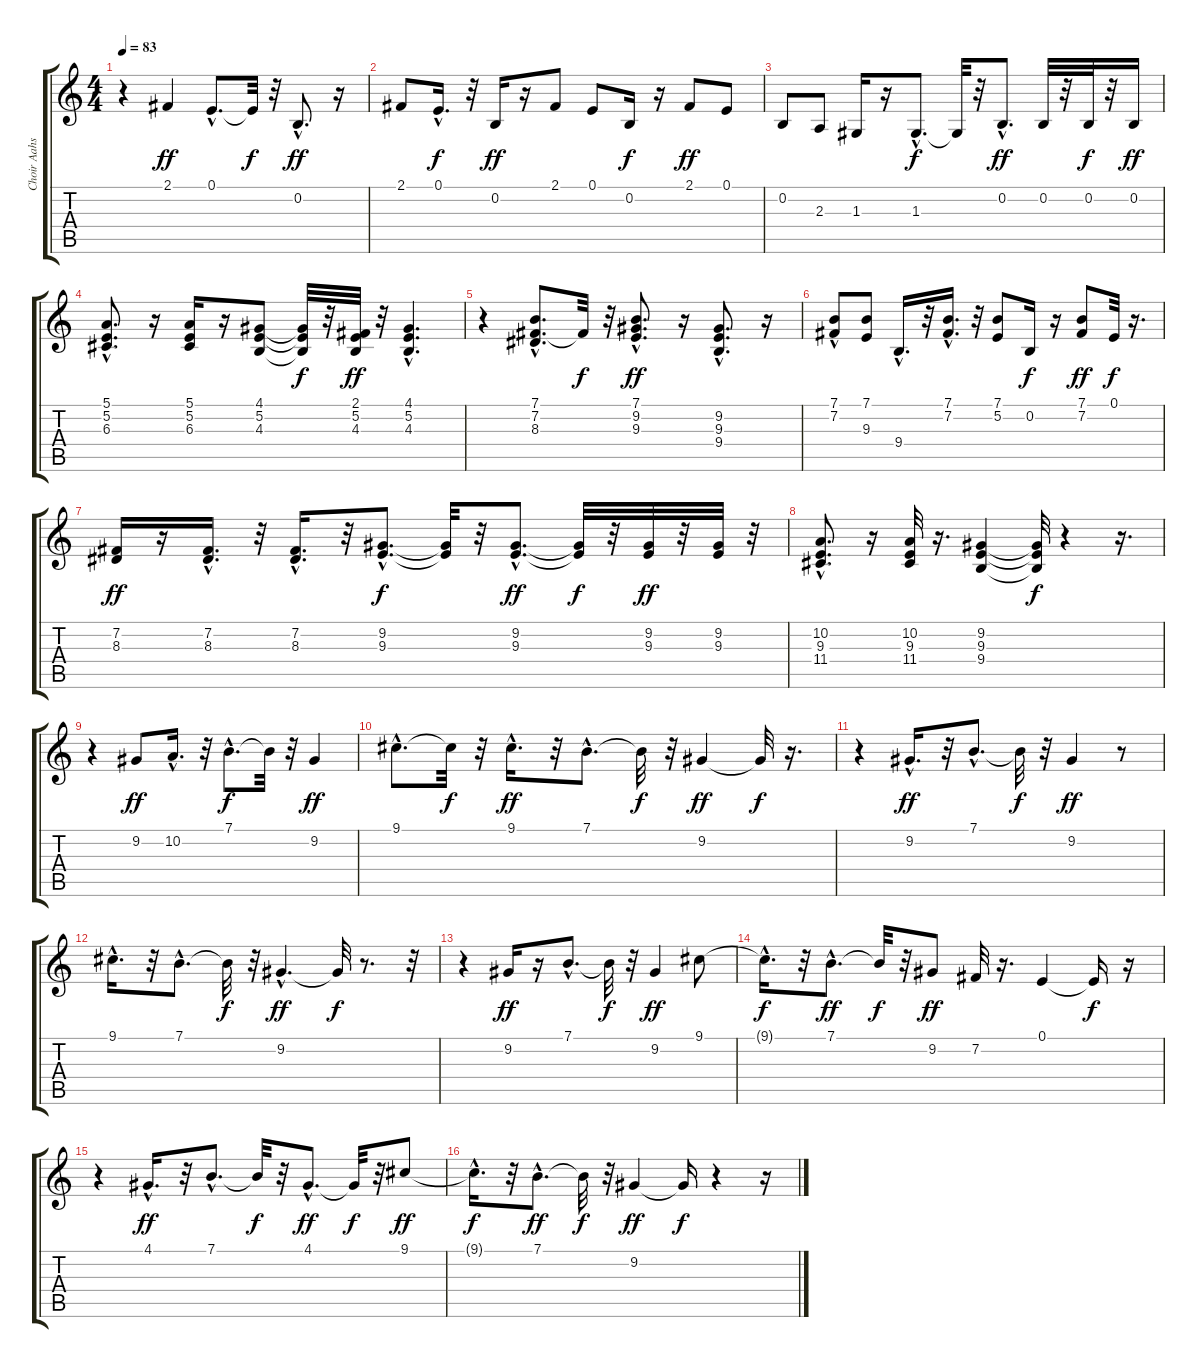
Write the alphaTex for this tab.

\track ("Choir Aahs" "Choir Aahs") {instrument choiraahs}
\staff {score tabs}
\tuning (E4 B3 G3 D3 A2 E2) {hide}
\ts (4 4)
\tempo 83
\clef g2
\ks c
r.4{dy f} 2.1.4{dy ff} 0.1{hac}.8{d} 0.1{t}.32{dy f} r.32 0.2{hac}.8{d dy ff} r.16 |
2.1.8 0.1{hac}.16{d dy f} r.32 0.2.16{dy ff} r.16 2.1.8 0.1.8 0.2.16{dy f} r.16 2.1.8{dy ff} 0.1.8 |
0.2.8 2.3.8 1.3.16 r.16 1.3{hac}.8{d dy f} 1.3{t}.32 r.32 0.2{hac}.8{d dy ff} 0.2.32 r.32 0.2.32{dy f} r.32 0.2.16{dy ff} |
(5.1 5.2 6.3{hac}).8{d} r.16 (5.1 5.2 6.3).16 r.16 (4.1 5.2 4.3).8 (4.1{t} 5.2{t} 4.3{t}).32{dy f} r.32 (2.1 5.2 4.3).32{dy ff} r.32 (4.1{hac} 5.2{hac} 4.3{hac}).4{d} |
r.4 (7.1{hac} 7.2{hac} 8.3{hac}).8{d} 7.2{t}.32{dy f} r.32 (7.1{hac} 9.2{hac} 9.3{hac}).8{d dy ff} r.16 (9.2{hac} 9.3{hac} 9.4{hac}).8{d} r.16 |
(7.1{hac} 7.2).8 (7.1 9.3).8 9.4{hac}.16{d} r.32 (7.1 7.2{hac}).16{d} r.32 (7.1 5.2).8 0.2.16{dy f} r.16 (7.1 7.2).8{dy ff} 0.1.32{dy f} r.16{d} |
(7.2 8.3).16{dy ff} r.16 (7.2{hac} 8.3{hac}).16{d} r.32 (7.2{hac} 8.3).16{d} r.32 (9.2{hac} 9.3{hac}).8{d dy f} (9.2{t} 9.3{t}).32 r.32 (9.2{hac} 9.3{hac}).8{d dy ff} (9.2{t} 9.3{t}).32{dy f} r.32 (9.2 9.3).32{dy ff} r.32 (9.2 9.3).32 r.32 |
(10.2{hac} 9.3{hac} 11.4{hac}).8{d} r.16 (10.2 9.3 11.4).32 r.16{d} (9.2 9.3 9.4).4 (9.2{t} 9.3{t} 9.4{t}).32{dy f} r.4 r.16{d} |
r.4 9.2.8{dy ff} 10.2{hac}.16{d} r.32 7.1{hac}.8{d dy f} 7.1{t}.32 r.32 9.2.4{dy ff} |
9.1{hac}.8{d} 9.1{t}.32{dy f} r.32 9.1{hac}.16{d dy ff} r.32 7.1{hac}.8{d} 7.1{t}.32{dy f} r.32 9.2.4{dy ff} 9.2{t}.32{dy f} r.16{d} |
r.4 9.2{hac}.16{d dy ff} r.32 7.1{hac}.8{d} 7.1{t}.32{dy f} r.32 9.2.4{dy ff} r.8 |
9.1{hac}.16{d} r.32 7.1{hac}.8{d} 7.1{t}.32{dy f} r.32 9.2{hac}.4{d dy ff} 9.2{t}.32{dy f} r.8{d} r.32 |
r.4 9.2.16{dy ff} r.16 7.1{hac}.8{d} 7.1{t}.32{dy f} r.32 9.2.4{dy ff} 9.1.8 |
9.1{hac t}.16{d dy f} r.32 7.1{hac}.8{d dy ff} 7.1{t}.32{dy f} r.32 9.2.8{dy ff} 7.2.32 r.16{d} 0.1.4 0.1{t}.16{dy f} r.16 |
r.4 4.1{hac}.16{d dy ff} r.32 7.1{hac}.8{d} 7.1{t}.32{dy f} r.32 4.1{hac}.8{d dy ff} 4.1{t}.32{dy f} r.32 9.1.8{dy ff} |
9.1{hac t}.16{d dy f} r.32 7.1{hac}.8{d dy ff} 7.1{t}.32{dy f} r.32 9.2.4{dy ff} 9.2{t}.16{dy f} r.4 r.16
